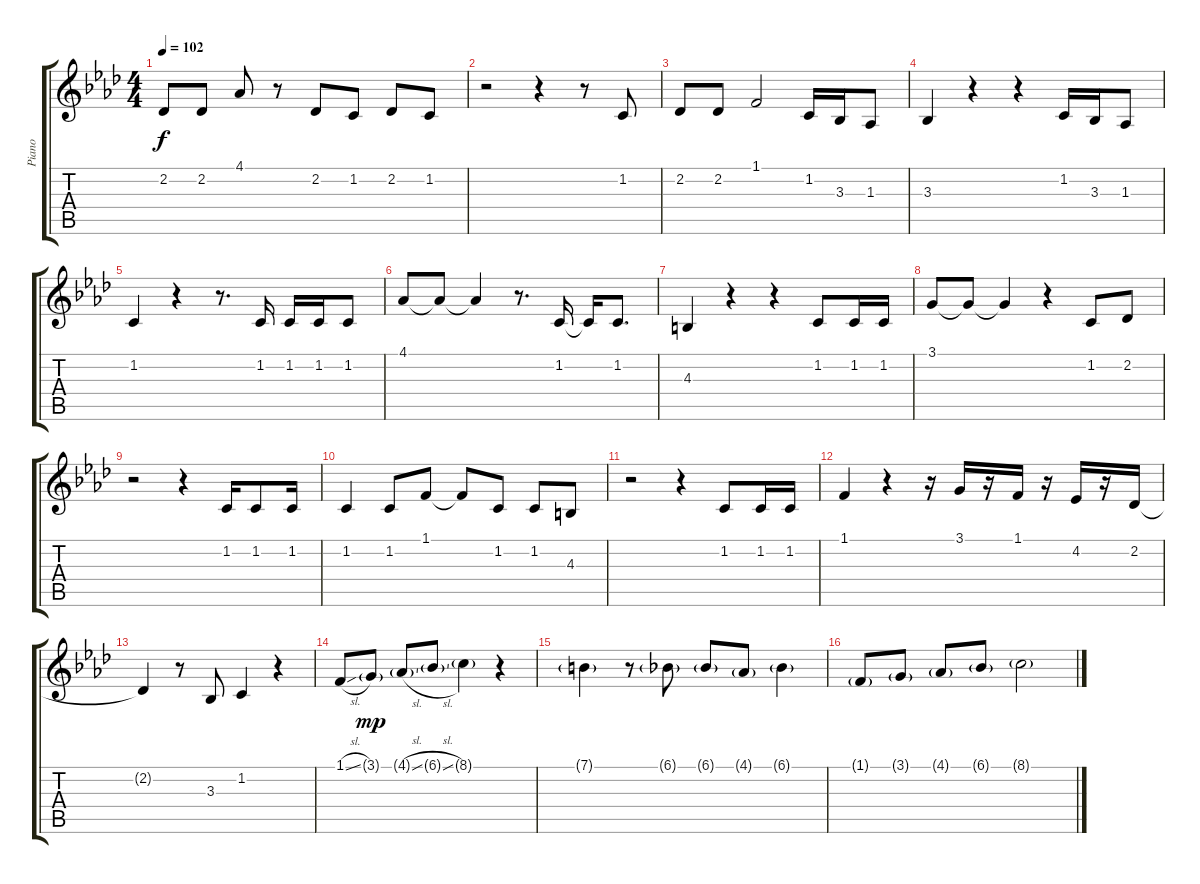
\track ("Piano" "Piano") {instrument acousticgrandpiano}
\staff {score tabs}
\tuning (E4 B3 G3 D3 A2 E2) {hide}
\ts (4 4)
\tempo 102
\clef g2
\ks ab
2.2.8{dy f} 2.2.8 4.1.8 r.8 2.2.8 1.2.8 2.2.8 1.2.8 |
r.2 r.4 r.8 1.2.8 |
2.2.8 2.2.8 1.1.2 1.2.16 3.3.16 1.3.8 |
3.3.4 r.4 r.4 1.2.16 3.3.16 1.3.8 |
1.2.4 r.4 r.8{d} 1.2.16 1.2.16 1.2.16 1.2.8 |
4.1.8 4.1{t}.8 4.1{t}.4 r.8{d} 1.2.16 1.2{t}.16 1.2.8{d} |
4.3.4 r.4 r.4 1.2.8 1.2.16 1.2.16 |
3.1.8 3.1{t}.8 3.1{t}.4 r.4 1.2.8 2.2.8 |
r.2 r.4 1.2.16 1.2.8 1.2.16 |
1.2.4 1.2.8 1.1.8 1.1{t}.8 1.2.8 1.2.8 4.3.8 |
r.2 r.4 1.2.8 1.2.16 1.2.16 |
1.1.4 r.4 r.16 3.1.16 r.16 1.1.16 r.16 4.2.16 r.16 2.2.16 |
2.2{t}.4 r.8 3.3.8 1.2.4 r.4 |
1.1{sl}.8 3.1{g}.8{dy mp} 4.1{sl g}.8 6.1{sl g}.8 8.1{g}.4 r.4 |
7.1{g}.4 r.8 6.1{g}.8 6.1{g}.8 4.1{g}.8 6.1{g}.4 |
1.1{g}.8 3.1{g}.8 4.1{g}.8 6.1{g}.8 8.1{g}.2
